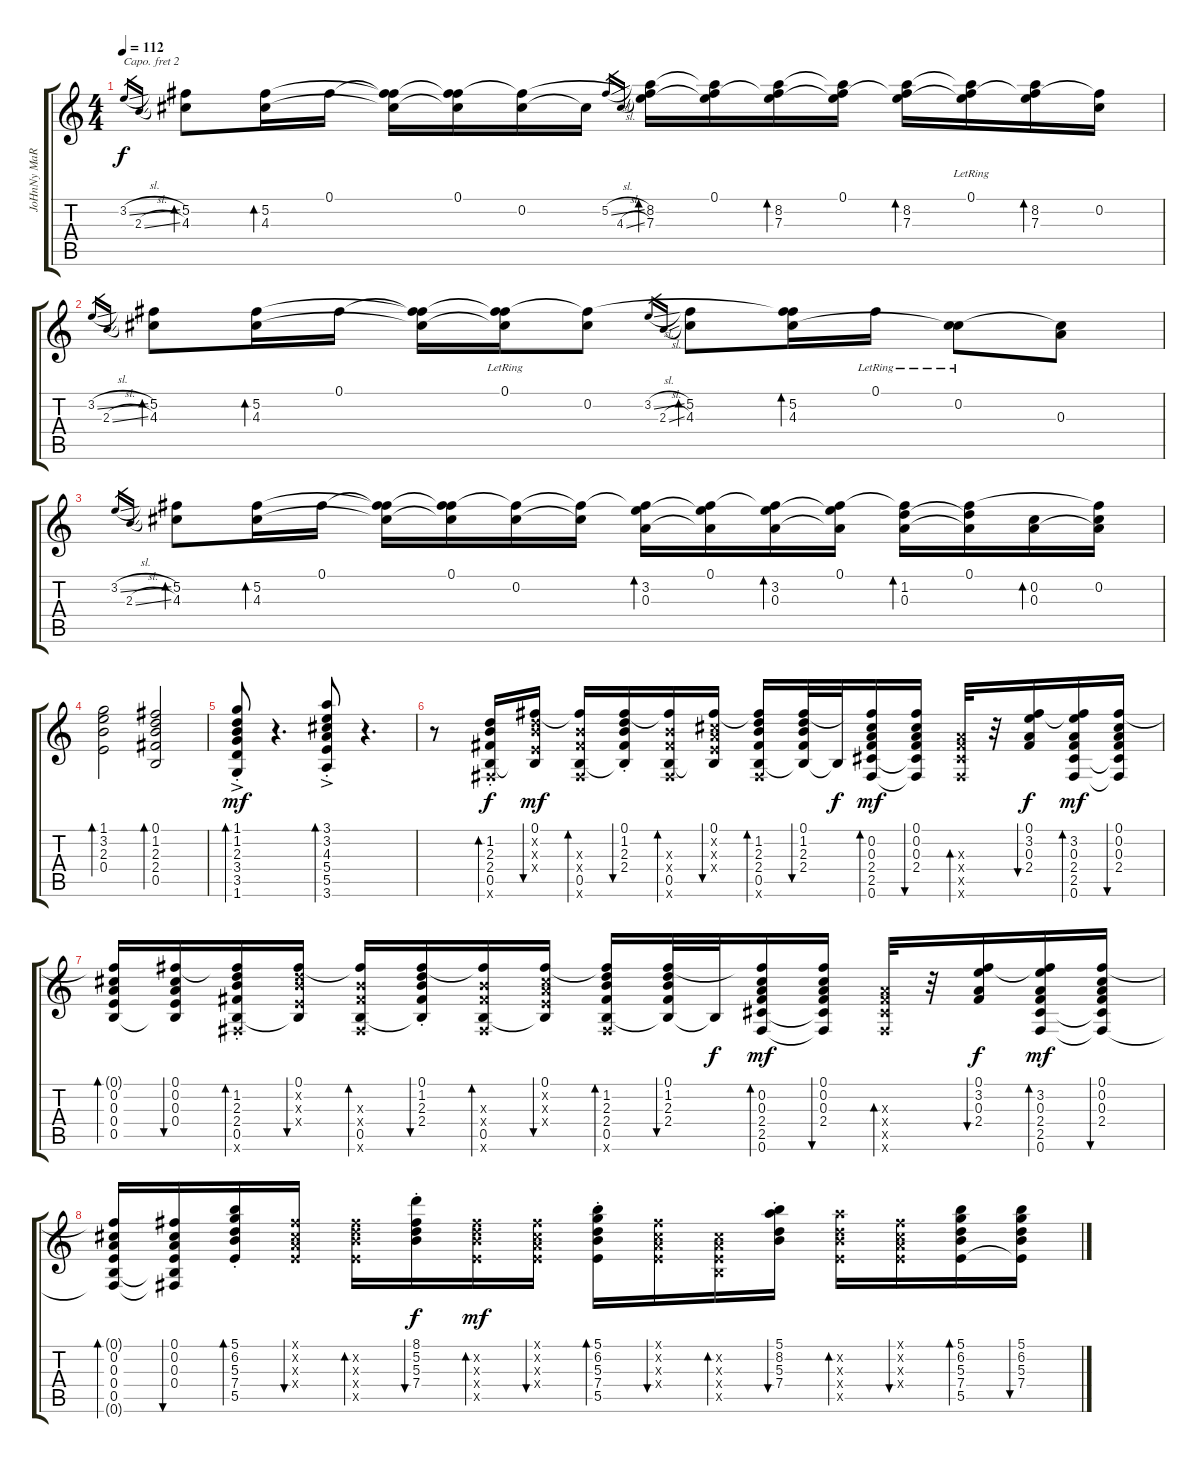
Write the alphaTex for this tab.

\track ("JoHnNy MaRr" "JoHnNy MaR") {instrument electricguitarclean}
\staff {score tabs}
\capo 2
\tuning (E4 B3 G3 D3 A2 E2) {hide}
\ts (4 4)
\tempo 112
\clef g2
\ks c
3.2{sl}.16{gr dy f} 2.3{sl}.16{gr} (5.2 4.3).8{bd 30} (5.2 4.3).16{bd 30} 0.1.16 (0.1{t} 5.2{t} 4.3{t}).16 (0.1 5.2{t} 4.3{t}).16 (0.1{t} 0.2).16 0.2{t}.16 5.2{sl}.16{gr} 4.3{sl}.16{gr} (0.1{t} 8.2 7.3).16{bd 30} (0.1 8.2{t} 7.3{t}).16 (0.1{t} 8.2 7.3).16{bd 30} (0.1 8.2{t} 7.3{t}).16 (0.1{t} 8.2 7.3).16{bd 30} (0.1{lr} 8.2{t} 7.3{t}).16 (0.1{t} 8.2 7.3).16{bd 30} (0.1{t} 0.2).16 |
3.2{sl}.16{gr} 2.3{sl}.16{gr} (5.2 4.3).8{bd 30} (5.2 4.3).16{bd 30} 0.1.16 (0.1{t} 5.2{t} 4.3{t}).16 (0.1{lr} 5.2{t} 4.3{t}).16 (0.1{t} 0.2).8 3.2{sl}.16{gr} 2.3{sl}.16{gr} (5.2 4.3).8{bd 30} (0.1{t} 5.2 4.3).16{bd 30} 0.1{lr}.16 (0.2{lr} 4.3{t}).8 (0.2{t} 0.3).8 |
3.2{sl}.16{gr} 2.3{sl}.16{gr} (5.2 4.3).8{bd 30} (5.2 4.3).16{bd 30} 0.1.16 (0.1{t} 5.2{t} 4.3{t}).16 (0.1 5.2{t} 4.3{t}).16 (0.1{t} 0.2).16 (0.1{t} 0.2{t}).16 (0.1{t} 3.2 0.3).16{bd 30} (0.1 3.2{t} 0.3{t}).16 (0.1{t} 3.2 0.3).16{bd 30} (0.1 3.2{t} 0.3{t}).16 (0.1{t} 1.2 0.3).16{bd 30} (0.1 1.2{t} 0.3{t}).16 (0.2 0.3).16{bd 30} (0.1{t} 0.2 0.3{t}).16 |
(1.1 3.2 2.3 0.4).2{bd 30} (0.1 1.2 2.3 2.4 0.5).2{bd 30} |
(1.1{ac st} 1.2 2.3 3.4 3.5 1.6).8{bd 30 dy mf} r.4{d} (3.1{ac st} 3.2 4.3 5.4 5.5 3.6).8{bd 30} r.4{d} |
r.8 (1.2{st} 2.3{st} 2.4{st} 0.5 0.6{x}).16{bd 30 dy f} (0.1 1.2{x} 2.3{x} 0.4{x} 0.5{t}).16{bu 30 dy mf} (0.1{t} 2.3{x} 2.4{x} 0.5 0.6{x}).16{bd 30} (0.1 1.2{st} 2.3{st} 2.4 0.5{t}).16{bu 30} (0.1{t} 2.3{x} 2.4{x} 0.5 0.6{x}).16{bd 30} (0.1 0.2{x} 0.3{x} 0.4{x} 0.5{t}).16{bu 30} (0.1{t} 1.2 2.3 2.4 0.5 0.6{x}).16{bd 30} (0.1 1.2 2.3 2.4 0.5{t}).32{bu 30} 0.5{t}.32{dy f} (0.1{t} 0.2 0.3 2.4 2.5 0.6).16{bd 30 dy mf} (0.1 0.2 0.3 2.4 2.5{t} 0.6{t}).16{bu 30} (0.3{x} 2.4{x} 2.5{x} 0.6{x}).32{bd 30} r.32 (0.1 3.2 0.3 2.4).16{bu 30 dy f} (0.1{t} 3.2 0.3 2.4 2.5 0.6).16{bd 30 dy mf} (0.1 0.2 0.3 2.4 2.5{t} 0.6{t}).16{bu 30} |
(0.1{t} 0.2 0.3 0.4 0.5).16{bd 30} (0.1 0.2 0.3 0.4 0.5{t}).16{bu 30} (0.1{t} 1.2{st} 2.3{st} 2.4{st} 0.5 0.6{x}).16{bd 30} (0.1 1.2{x} 2.3{x} 0.4{x} 0.5{t}).16{bu 30} (0.1{t} 2.3{x} 2.4{x} 0.5 0.6{x}).16{bd 30} (0.1 1.2{st} 2.3{st} 2.4 0.5{t}).16{bu 30} (0.1{t} 2.3{x} 2.4{x} 0.5 0.6{x}).16{bd 30} (0.1 0.2{x} 0.3{x} 0.4{x} 0.5{t}).16{bu 30} (0.1{t} 1.2 2.3 2.4 0.5 0.6{x}).16{bd 30} (0.1 1.2 2.3 2.4 0.5{t}).32{bu 30} 0.5{t}.32{dy f} (0.1{t} 0.2 0.3 2.4 2.5 0.6).16{bd 30 dy mf} (0.1 0.2 0.3 2.4 2.5{t} 0.6{t}).16{bu 30} (0.3{x} 2.4{x} 2.5{x} 0.6{x}).32{bd 30} r.32 (0.1 3.2 0.3 2.4).16{bu 30 dy f} (0.1{t} 3.2 0.3 2.4 2.5 0.6).16{bd 30 dy mf} (0.1 0.2 0.3 2.4 2.5{t} 0.6{t}).16{bu 30} |
(0.1{t} 0.2 0.3 0.4 0.5 0.6{t}).16{bd 30} (0.1 0.2 0.3 0.4 0.5{t} 0.6{t}).16{bu 30} (5.1{st} 6.2{st} 5.3{st} 7.4{st} 5.5{st}).16{bd 30} (0.1{x} 0.2{x} 0.3{x} 0.4{x}).16{bu 30} (5.2{x} 5.3{x} 7.4{x} 5.5{x}).16{bd 30} (8.1{st} 5.2{st} 5.3{st} 7.4{st}).16{bu 30 dy f} (5.2{x} 5.3{x} 7.4{x} 5.5{x}).16{bd 30 dy mf} (0.1{x} 0.2{x} 0.3{x} 0.4{x}).16{bu 30} (5.1{st} 6.2{st} 5.3{st} 7.4{st} 5.5{st}).16{bd 30} (0.1{x} 0.2{x} 0.3{x} 0.4{x}).16{bu 30} (0.2{x} 0.3{x} 0.4{x} 0.5{x}).16{bd 30} (5.1{st} 8.2{st} 5.3{st} 7.4{st}).16{bu 30} (8.2{x} 5.3{x} 7.4{x} 5.5{x}).16{bd 30} (0.1{x} 0.2{x} 0.3{x} 0.4{x}).16{bu 30} (5.1 6.2 5.3 7.4 5.5).16{bd 30} (5.1 6.2 5.3 7.4 5.5{t}).16{bu 30}
